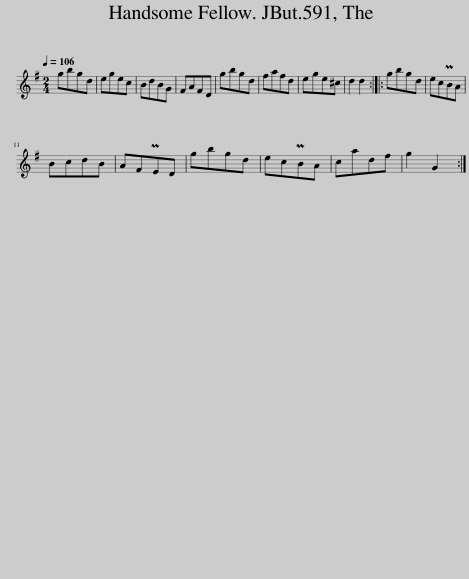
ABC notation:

X:1
L:1/8
Q:1/4=106
M:2/4
I:linebreak $
K:G
V:1 treble
V:1
 gbgd | egec | BdBG | FAFD | gbgd | %5
 fafd | ege^c | d2 d2 :: gbgd | ecPBA |$ %10
 BcdB | AFPED | gbgd | ecPBA | cadf | %15
 g2 G2 :| %16
